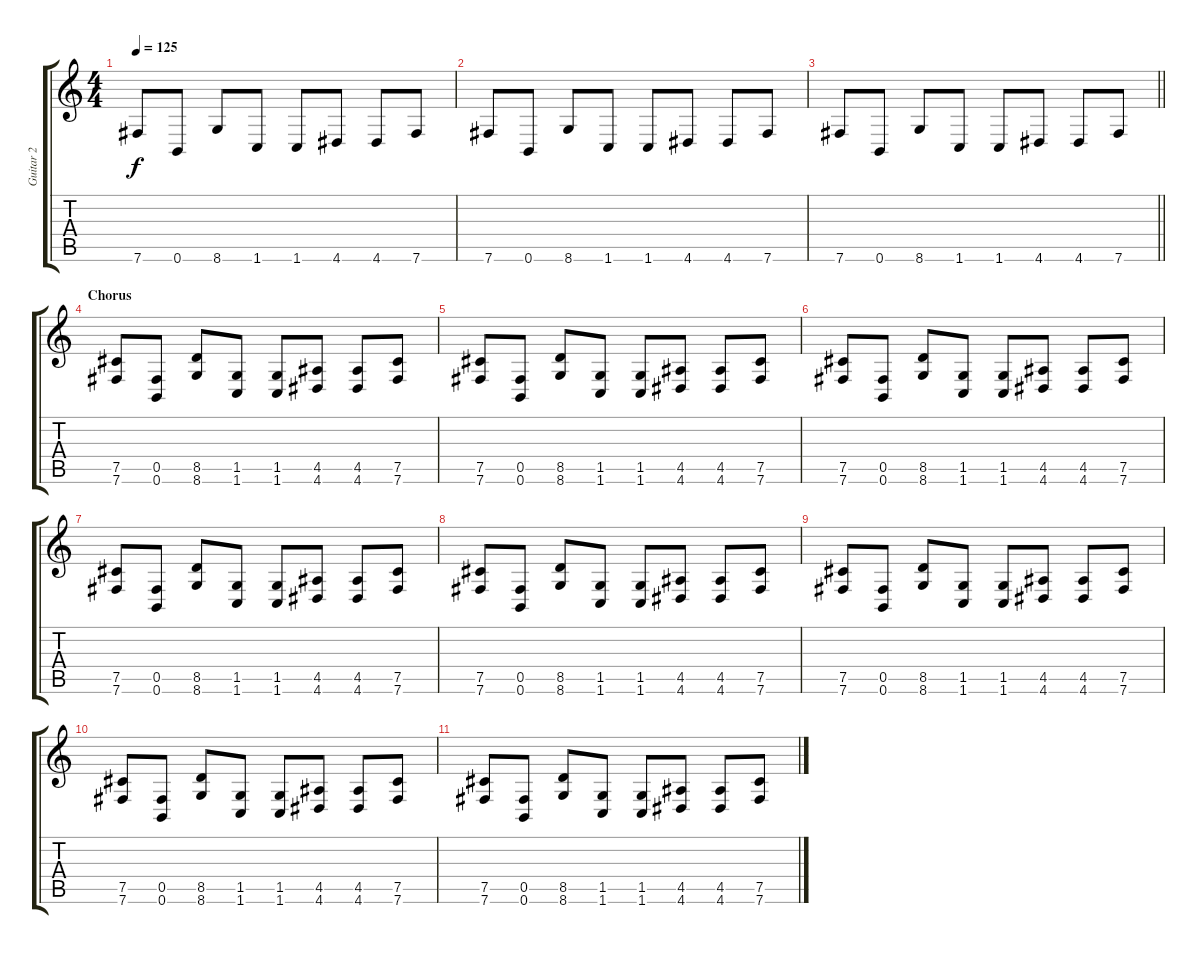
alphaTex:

\track ("Guitar 2" "Guitar 2") {instrument distortionguitar}
\staff {score tabs}
\tuning (Db4 Ab3 E3 B2 Gb2 B1) {hide}
\ts (4 4)
\tempo 125
\clef g2
\ks c
7.6.8{dy f} 0.6.8 8.6.8 1.6.8 1.6.8 4.6.8 4.6.8 7.6.8 |
7.6.8 0.6.8 8.6.8 1.6.8 1.6.8 4.6.8 4.6.8 7.6.8 |
\barLineRight lightlight
7.6.8 0.6.8 8.6.8 1.6.8 1.6.8 4.6.8 4.6.8 7.6.8 |
\section ("" "Chorus")
(7.5 7.6).8 (0.5 0.6).8 (8.5 8.6).8 (1.5 1.6).8 (1.5 1.6).8 (4.5 4.6).8 (4.5 4.6).8 (7.5 7.6).8 |
(7.5 7.6).8 (0.5 0.6).8 (8.5 8.6).8 (1.5 1.6).8 (1.5 1.6).8 (4.5 4.6).8 (4.5 4.6).8 (7.5 7.6).8 |
(7.5 7.6).8 (0.5 0.6).8 (8.5 8.6).8 (1.5 1.6).8 (1.5 1.6).8 (4.5 4.6).8 (4.5 4.6).8 (7.5 7.6).8 |
(7.5 7.6).8 (0.5 0.6).8 (8.5 8.6).8 (1.5 1.6).8 (1.5 1.6).8 (4.5 4.6).8 (4.5 4.6).8 (7.5 7.6).8 |
(7.5 7.6).8 (0.5 0.6).8 (8.5 8.6).8 (1.5 1.6).8 (1.5 1.6).8 (4.5 4.6).8 (4.5 4.6).8 (7.5 7.6).8 |
(7.5 7.6).8 (0.5 0.6).8 (8.5 8.6).8 (1.5 1.6).8 (1.5 1.6).8 (4.5 4.6).8 (4.5 4.6).8 (7.5 7.6).8 |
(7.5 7.6).8 (0.5 0.6).8 (8.5 8.6).8 (1.5 1.6).8 (1.5 1.6).8 (4.5 4.6).8 (4.5 4.6).8 (7.5 7.6).8 |
(7.5 7.6).8 (0.5 0.6).8 (8.5 8.6).8 (1.5 1.6).8 (1.5 1.6).8 (4.5 4.6).8 (4.5 4.6).8 (7.5 7.6).8
